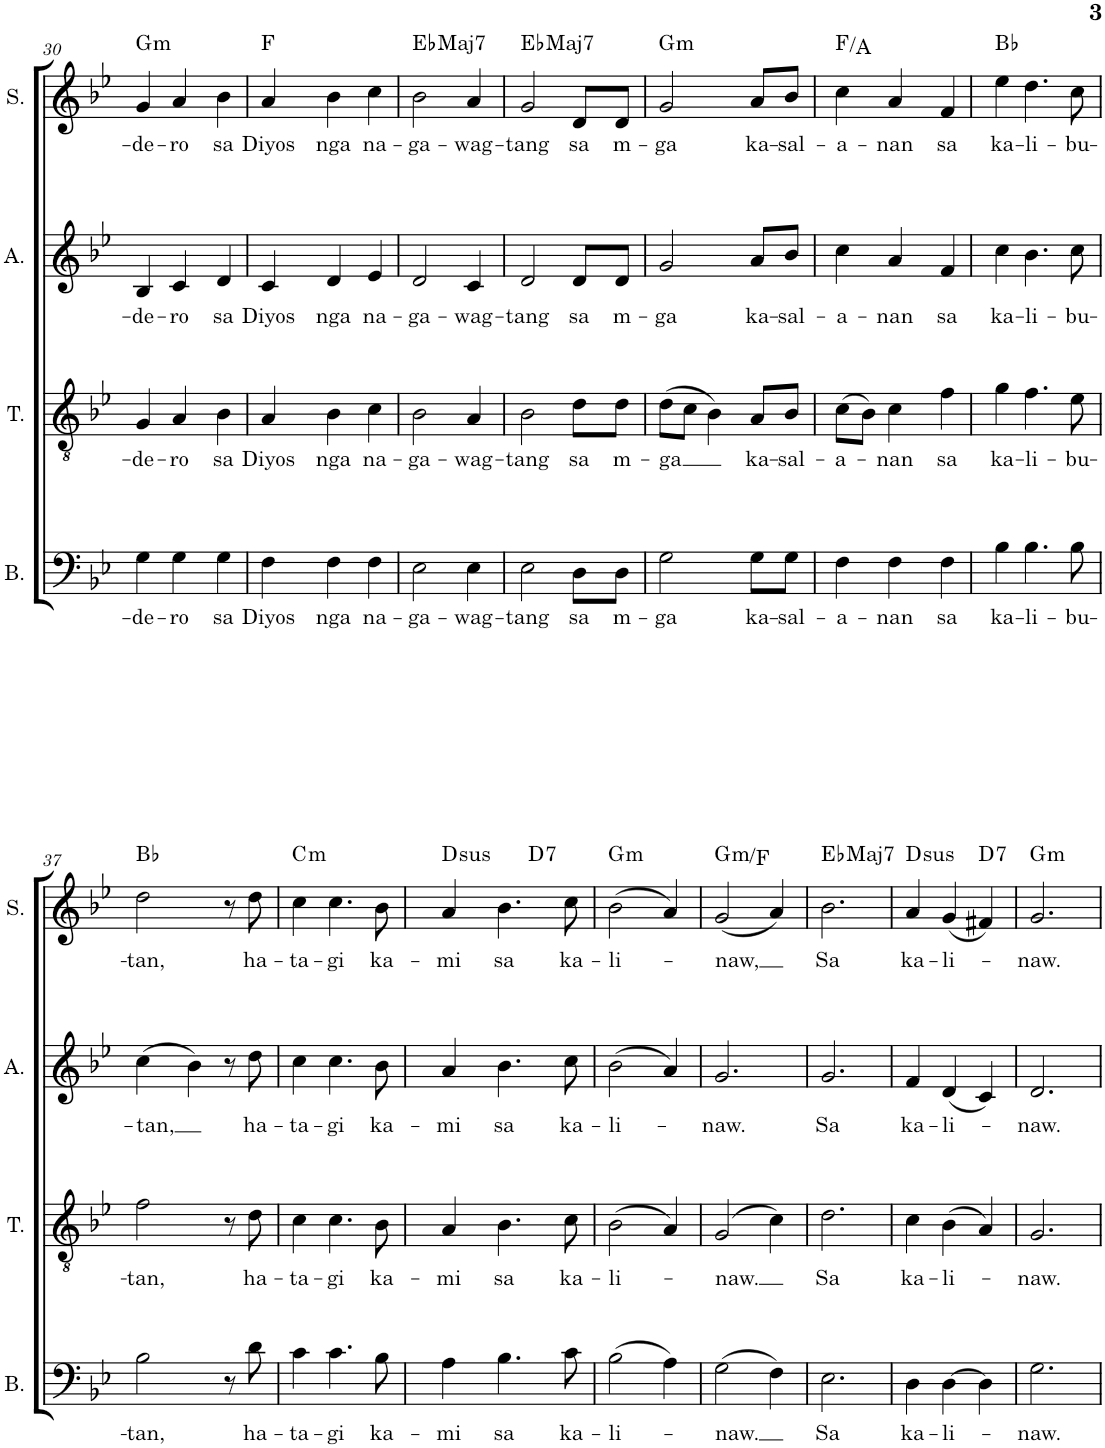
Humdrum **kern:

**kern	**text	**kern	**text	**kern	**text	**kern	**text	**harte
*part4	*part4	*part3	*part3	*part2	*part2	*part1	*part1	*part1
*staff4	*staff4	*staff3	*staff3	*staff2	*staff2	*staff1	*staff1	*
*I"Bass	*	*I"Tenor	*	*I"Alto	*	*I"Soprano	*	*
*I'B.	*	*I'T.	*	*I'A.	*	*I'S.	*	*
!!LO:PB:g=z
*clefF4	*	*clefGv2	*	*clefG2	*	*clefG2	*	*
*k[b-e-]	*	*k[b-e-]	*	*k[b-e-]	*	*k[b-e-]	*	*
*M3/4	*	*M3/4	*	*M3/4	*	*M3/4	*	*
=30	=30	=30	=30	=30	=30	=30	=30	=30
!	!LO:LY:b	!	!LO:LY:b	!	!LO:LY:b	!	!LO:LY:b	!LO:H:kt=m
4G\	-de-	4G/	-de-	4B-/	-de-	4g/	-de-	G:min
!	!LO:LY:b	!	!LO:LY:b	!	!LO:LY:b	!	!LO:LY:b	!
4G\	-ro	4A/	-ro	4c/	-ro	4a/	-ro	.
!	!LO:LY:b	!	!LO:LY:b	!	!LO:LY:b	!	!LO:LY:b	!
4G\	sa	4B-\	sa	4d/	sa	4b-\	sa	.
=31	=31	=31	=31	=31	=31	=31	=31	=31
!	!LO:LY:b	!	!LO:LY:b	!	!LO:LY:b	!	!LO:LY:b	!
4F\	Diyos	4A/	Diyos	4c/	Diyos	4a/	Diyos	F:maj
!	!LO:LY:b	!	!LO:LY:b	!	!LO:LY:b	!	!LO:LY:b	!
4F\	nga	4B-\	nga	4d/	nga	4b-\	nga	.
!	!LO:LY:b	!	!LO:LY:b	!	!LO:LY:b	!	!LO:LY:b	!
4F\	na-	4c\	na-	4e-/	na-	4cc\	na-	.
=32	=32	=32	=32	=32	=32	=32	=32	=32
!	!LO:LY:b	!	!LO:LY:b	!	!LO:LY:b	!	!LO:LY:b	!LO:H:kt=Maj7
2E-\	-ga-	2B-\	-ga-	2d/	-ga-	2b-\	-ga-	Eb:maj7
!	!LO:LY:b	!	!LO:LY:b	!	!LO:LY:b	!	!LO:LY:b	!
4E-\	-wag-	4A/	-wag-	4c/	-wag-	4a/	-wag-	.
=33	=33	=33	=33	=33	=33	=33	=33	=33
!	!LO:LY:b	!	!LO:LY:b	!	!LO:LY:b	!	!LO:LY:b	!LO:H:kt=Maj7
2E-\	-tang	2B-\	-tang	2d/	-tang	2g/	-tang	Eb:maj7
!	!LO:LY:b	!	!LO:LY:b	!	!LO:LY:b	!	!LO:LY:b	!
8D\L	sa	8d\L	sa	8d/L	sa	8d/L	sa	.
!	!LO:LY:b	!	!LO:LY:b	!	!LO:LY:b	!	!LO:LY:b	!
8D\J	m-	8d\J	m-	8d/J	m-	8d/J	m-	.
=34	=34	=34	=34	=34	=34	=34	=34	=34
!	!LO:LY:b	!	!LO:LY:b	!	!LO:LY:b	!	!LO:LY:b	!LO:H:kt=m
2G\	-ga	(8d\L	-ga	2g/	-ga	2g/	-ga	G:min
.	.	8c\J	.	.	.	.	.	.
.	.	4B-\)	.	.	.	.	.	.
!	!LO:LY:b	!	!LO:LY:b	!	!LO:LY:b	!	!LO:LY:b	!
8G\L	ka-	8A/L	ka-	8a/L	ka-	8a/L	ka-	.
!	!LO:LY:b	!	!LO:LY:b	!	!LO:LY:b	!	!LO:LY:b	!
8G\J	-sal-	8B-/J	-sal-	8b-/J	-sal-	8b-/J	-sal-	.
=35	=35	=35	=35	=35	=35	=35	=35	=35
!	!LO:LY:b	!	!LO:LY:b	!	!LO:LY:b	!	!LO:LY:b	!
4F\	-a-	(8c\L	-a-	4cc\	-a-	4cc\	-a-	F:maj/3
.	.	8B-\J)	.	.	.	.	.	.
!	!LO:LY:b	!	!LO:LY:b	!	!LO:LY:b	!	!LO:LY:b	!
4F\	-nan	4c\	-nan	4a/	-nan	4a/	-nan	.
!	!LO:LY:b	!	!LO:LY:b	!	!LO:LY:b	!	!LO:LY:b	!
4F\	sa	4f\	sa	4f/	sa	4f/	sa	.
=36	=36	=36	=36	=36	=36	=36	=36	=36
!	!LO:LY:b	!	!LO:LY:b	!	!LO:LY:b	!	!LO:LY:b	!
4B-\	ka-	4g\	ka-	4cc\	ka-	4ee-\	ka-	Bb:maj
!	!LO:LY:b	!	!LO:LY:b	!	!LO:LY:b	!	!LO:LY:b	!
4.B-\	-li-	4.f\	-li-	4.b-\	-li-	4.dd\	-li-	.
!	!LO:LY:b	!	!LO:LY:b	!	!LO:LY:b	!	!LO:LY:b	!
8B-\	-bu-	8e-\	-bu-	8cc\	-bu-	8cc\	-bu-	.
!!LO:LB:g=z
=37	=37	=37	=37	=37	=37	=37	=37	=37
!	!LO:LY:b	!	!LO:LY:b	!	!LO:LY:b	!	!LO:LY:b	!
2B-\	-tan,	2f\	-tan,	(4cc\	-tan,	2dd\	-tan,	Bb:maj
.	.	.	.	4b-\)	.	.	.	.
8r	.	8r	.	8r	.	8r	.	.
!	!LO:LY:b	!	!LO:LY:b	!	!LO:LY:b	!	!LO:LY:b	!
8d\	ha-	8d\	ha-	8dd\	ha-	8dd\	ha-	.
=38	=38	=38	=38	=38	=38	=38	=38	=38
!	!LO:LY:b	!	!LO:LY:b	!	!LO:LY:b	!	!LO:LY:b	!LO:H:kt=m
4c\	-ta-	4c\	-ta-	4cc\	-ta-	4cc\	-ta-	C:min
!	!LO:LY:b	!	!LO:LY:b	!	!LO:LY:b	!	!LO:LY:b	!
4.c\	-gi	4.c\	-gi	4.cc\	-gi	4.cc\	-gi	.
!	!LO:LY:b	!	!LO:LY:b	!	!LO:LY:b	!	!LO:LY:b	!
8B-\	ka-	8B-\	ka-	8b-\	ka-	8b-\	ka-	.
=39	=39	=39	=39	=39	=39	=39	=39	=39
!	!LO:LY:b	!	!LO:LY:b	!	!LO:LY:b	!	!LO:LY:b	!LO:H:kt=sus
*	*	*	*	*	*	*^	*	*
4A\	-mi	4A/	-mi	4a/	-mi	4a/	2ryy	-mi	D:sus4
!	!LO:LY:b	!	!LO:LY:b	!	!LO:LY:b	!	!	!LO:LY:b	!
4.B-\	sa	4.B-\	sa	4.b-\	sa	4.b-\	.	sa	.
!	!	!	!	!	!	!	!	!	!LO:H:kt=7
.	.	.	.	.	.	.	4ryy	.	D:7
!	!LO:LY:b	!	!LO:LY:b	!	!LO:LY:b	!	!	!LO:LY:b	!
8c\	ka-	8c\	ka-	8cc\	ka-	8cc\	.	ka-	.
=40	=40	=40	=40	=40	=40	=40	=40	=40	=40
!	!LO:LY:b	!	!LO:LY:b	!	!LO:LY:b	!	!	!LO:LY:b	!LO:H:kt=m
*	*	*	*	*	*	*v	*v	*	*
(2B-\	-li-	(2B-\	-li-	(2b-\	-li-	(2b-\	-li-	G:min
4A\)	.	4A/)	.	4a/)	.	4a/)	.	.
=41	=41	=41	=41	=41	=41	=41	=41	=41
!	!LO:LY:b	!	!LO:LY:b	!	!LO:LY:b	!	!LO:LY:b	!LO:H:kt=m
(2G\	-naw.	(2G/	-naw.	2.g/	-naw.	(2g/	-naw,	G:min/b7
4F\)	.	4c\)	.	.	.	4a/)	.	.
=42	=42	=42	=42	=42	=42	=42	=42	=42
!	!LO:LY:b	!	!LO:LY:b	!	!LO:LY:b	!	!LO:LY:b	!LO:H:kt=Maj7
2.E-\	Sa	2.d\	Sa	2.g/	Sa	2.b-\	Sa	Eb:maj7
=43	=43	=43	=43	=43	=43	=43	=43	=43
!	!LO:LY:b	!	!LO:LY:b	!	!LO:LY:b	!	!LO:LY:b	!LO:H:kt=sus
4D\	ka-	4c\	ka-	4f/	ka-	4a/	ka-	D:sus4
!	!LO:LY:b	!	!LO:LY:b	!	!LO:LY:b	!	!LO:LY:b	!
[4D\	-li-	(4B-\	-li-	(4d/	-li-	(4g/	-li-	.
!	!	!	!	!	!	!	!	!LO:H:kt=7
4D\]	.	4A/)	.	4c/)	.	4f#X/)	.	D:7
=44	=44	=44	=44	=44	=44	=44	=44	=44
!	!LO:LY:b	!	!LO:LY:b	!	!LO:LY:b	!	!LO:LY:b	!LO:H:kt=m
2.G\	-naw.	2.G/	-naw.	2.d/	-naw.	2.g/	-naw.	G:min
=	=	=	=	=	=	=	=	=
*-	*-	*-	*-	*-	*-	*-	*-	*-
